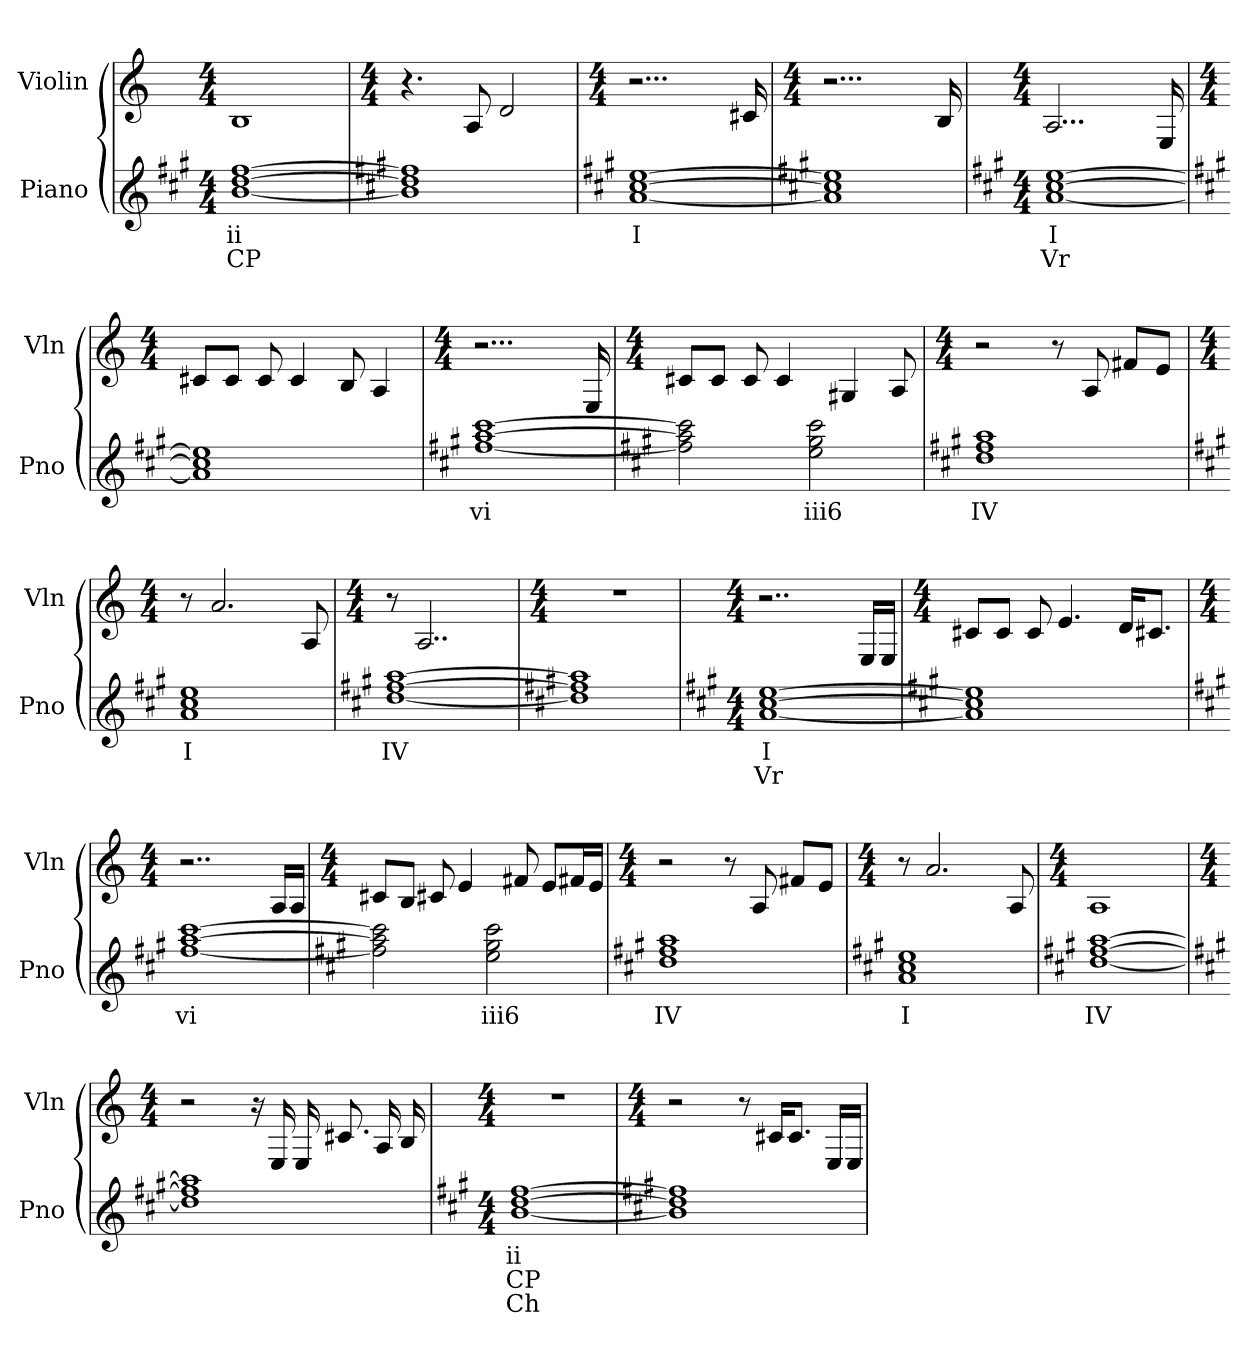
**kern	**text	**text	**text	**kern
*part2	*part2	*part2	*part2	*part1
*staff2	*staff2	*staff2	*staff2	*staff1
*I"Piano	*	*	*	*I"Violin
*I'Pno	*	*	*	*I'Vln
*k[f#c#g#]	*	*	*	*
*A:	*	*	*	*
*M4/4	*	*	*	*M4/4
=	=	=	=	=
[1b [1dd [1ff#	ii	CP	.	1B
=	=	=	=	=
*k[f#c#g#]	*	*	*	*
*A:	*	*	*	*
*	*	*	*	*M4/4
1b] 1dd] 1ff#]	.	.	.	4.r
.	.	.	.	8A
.	.	.	.	2d
=	=	=	=	=
*k[f#c#g#]	*	*	*	*
*A:	*	*	*	*
*	*	*	*	*M4/4
[1a [1cc# [1ee	I	.	.	2...r
.	.	.	.	16c#X
=	=	=	=	=
*k[f#c#g#]	*	*	*	*
*A:	*	*	*	*
*	*	*	*	*M4/4
1a] 1cc#] 1ee]	.	.	.	2...r
.	.	.	.	16B
=	=	=	=	=
*k[f#c#g#]	*	*	*	*
*A:	*	*	*	*
*M4/4	*	*	*	*M4/4
[1a [1cc# [1ee	I	Vr	.	2...A
.	.	.	.	16E
=	=	=	=	=
*k[f#c#g#]	*	*	*	*
*A:	*	*	*	*
*	*	*	*	*M4/4
1a] 1cc#] 1ee]	.	.	.	8c#XL
.	.	.	.	8c#J
.	.	.	.	8c#
.	.	.	.	4c#
.	.	.	.	8B
.	.	.	.	4A
=	=	=	=	=
*k[f#c#g#]	*	*	*	*
*A:	*	*	*	*
*	*	*	*	*M4/4
[1ff# [1aa [1ccc#	vi	.	.	2...r
.	.	.	.	16E
=	=	=	=	=
*k[f#c#g#]	*	*	*	*
*A:	*	*	*	*
*	*	*	*	*M4/4
2ff#] 2aa] 2ccc#]	.	.	.	8c#XL
.	.	.	.	8c#J
.	.	.	.	8c#
.	.	.	.	4c#
2ee 2gg# 2ccc#	iii6	.	.	.
.	.	.	.	4G#X
.	.	.	.	8A
=	=	=	=	=
*k[f#c#g#]	*	*	*	*
*A:	*	*	*	*
*	*	*	*	*M4/4
1dd 1ff# 1aa	IV	.	.	2r
.	.	.	.	8r
.	.	.	.	8A
.	.	.	.	8f#XL
.	.	.	.	8eJ
=	=	=	=	=
*k[f#c#g#]	*	*	*	*
*A:	*	*	*	*
*	*	*	*	*M4/4
1a 1cc# 1ee	I	.	.	8r
.	.	.	.	2.a
.	.	.	.	8A
=	=	=	=	=
*k[f#c#g#]	*	*	*	*
*A:	*	*	*	*
*	*	*	*	*M4/4
[1dd [1ff# [1aa	IV	.	.	8r
.	.	.	.	2..A
=	=	=	=	=
*k[f#c#g#]	*	*	*	*
*A:	*	*	*	*
*	*	*	*	*M4/4
1dd] 1ff#] 1aa]	.	.	.	1r
=	=	=	=	=
*k[f#c#g#]	*	*	*	*
*A:	*	*	*	*
*M4/4	*	*	*	*M4/4
[1a [1cc# [1ee	I	Vr	.	2..r
.	.	.	.	16ELL
.	.	.	.	16EJJ
=	=	=	=	=
*k[f#c#g#]	*	*	*	*
*A:	*	*	*	*
*	*	*	*	*M4/4
1a] 1cc#] 1ee]	.	.	.	8c#XL
.	.	.	.	8c#J
.	.	.	.	8c#
.	.	.	.	4.e
.	.	.	.	16dKL
.	.	.	.	8.c#XJ
=	=	=	=	=
*k[f#c#g#]	*	*	*	*
*A:	*	*	*	*
*	*	*	*	*M4/4
[1ff# [1aa [1ccc#	vi	.	.	2..r
.	.	.	.	16ALL
.	.	.	.	16AJJ
=	=	=	=	=
*k[f#c#g#]	*	*	*	*
*A:	*	*	*	*
*	*	*	*	*M4/4
2ff#] 2aa] 2ccc#]	.	.	.	8c#XL
.	.	.	.	8BJ
.	.	.	.	8c#X
.	.	.	.	4e
2ee 2gg# 2ccc#	iii6	.	.	.
.	.	.	.	8f#X
.	.	.	.	8eL
.	.	.	.	16f#XL
.	.	.	.	16eJJ
=	=	=	=	=
*k[f#c#g#]	*	*	*	*
*A:	*	*	*	*
*	*	*	*	*M4/4
1dd 1ff# 1aa	IV	.	.	2r
.	.	.	.	8r
.	.	.	.	8A
.	.	.	.	8f#XL
.	.	.	.	8eJ
=	=	=	=	=
*k[f#c#g#]	*	*	*	*
*A:	*	*	*	*
*	*	*	*	*M4/4
1a 1cc# 1ee	I	.	.	8r
.	.	.	.	2.a
.	.	.	.	8A
=	=	=	=	=
*k[f#c#g#]	*	*	*	*
*A:	*	*	*	*
*	*	*	*	*M4/4
[1dd [1ff# [1aa	IV	.	.	1A
=	=	=	=	=
*k[f#c#g#]	*	*	*	*
*A:	*	*	*	*
*	*	*	*	*M4/4
1dd] 1ff#] 1aa]	.	.	.	2r
.	.	.	.	16r
.	.	.	.	16ELL
.	.	.	.	16E
.	.	.	.	8.c#XJ
.	.	.	.	16ALL
.	.	.	.	16BJJ
=	=	=	=	=
*k[f#c#g#]	*	*	*	*
*A:	*	*	*	*
*M4/4	*	*	*	*M4/4
[1b [1dd [1ff#	ii	CP	Ch	1r
=	=	=	=	=
*k[f#c#g#]	*	*	*	*
*A:	*	*	*	*
*	*	*	*	*M4/4
1b] 1dd] 1ff#]	.	.	.	2r
.	.	.	.	8r
.	.	.	.	16c#XKL
.	.	.	.	8.c#J
.	.	.	.	16ELL
.	.	.	.	16EJJ
=	=	=	=	=
*-	*-	*-	*-	*-
